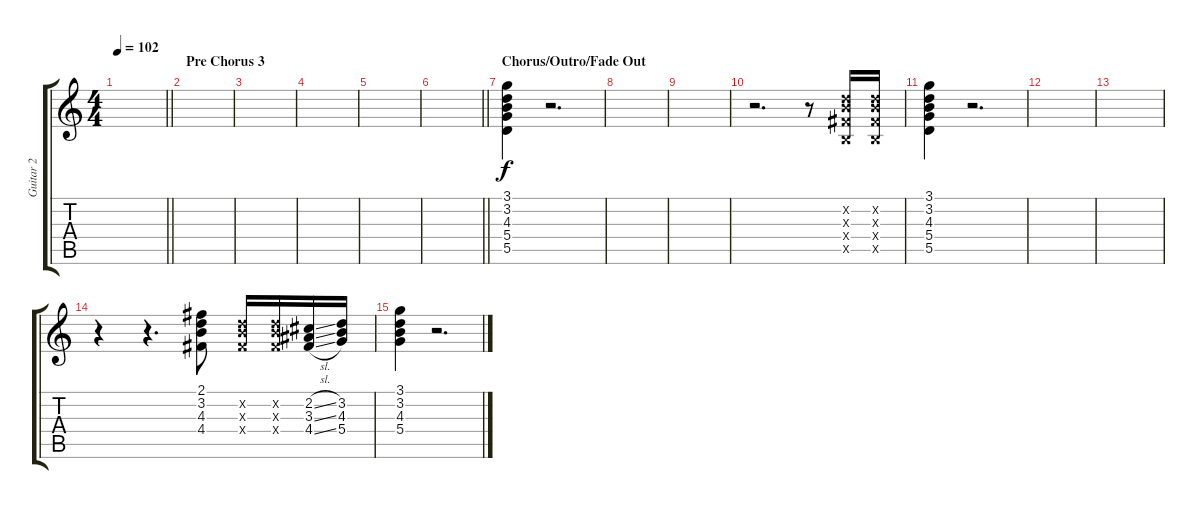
\track ("Guitar 2" "Guitar 2") {instrument overdrivenguitar bank 255}
\staff {score tabs}
\tuning (E4 B3 G3 D3 A2 E2) {hide}
\ts (4 4)
\tempo 102
\clef g2
\barLineRight lightlight
\ks c
|
\section ("" "Pre Chorus 3")
|
|
|
|
\barLineRight lightlight
|
\section ("" "Chorus/Outro/Fade Out")
(3.1 3.2 4.3 5.4 5.5).4 r.2{d} |
|
|
r.2{d} r.8 (3.2{x} 4.3{x} 4.4{x} 2.5{x}).16 (3.2{x} 4.3{x} 4.4{x} 2.5{x}).16 |
(3.1 3.2 4.3 5.4 5.5).4 r.2{d} |
|
|
r.4 r.4{d} (2.1 3.2 4.3 4.4).8 (3.2{x} 4.3{x} 4.4{x}).16 (3.2{x} 4.3{x} 4.4{x}).16 (2.2{sl} 3.3{sl} 4.4{sl}).16 (3.2 4.3 5.4).16 |
(3.1 3.2 4.3 5.4).4 r.2{d}
